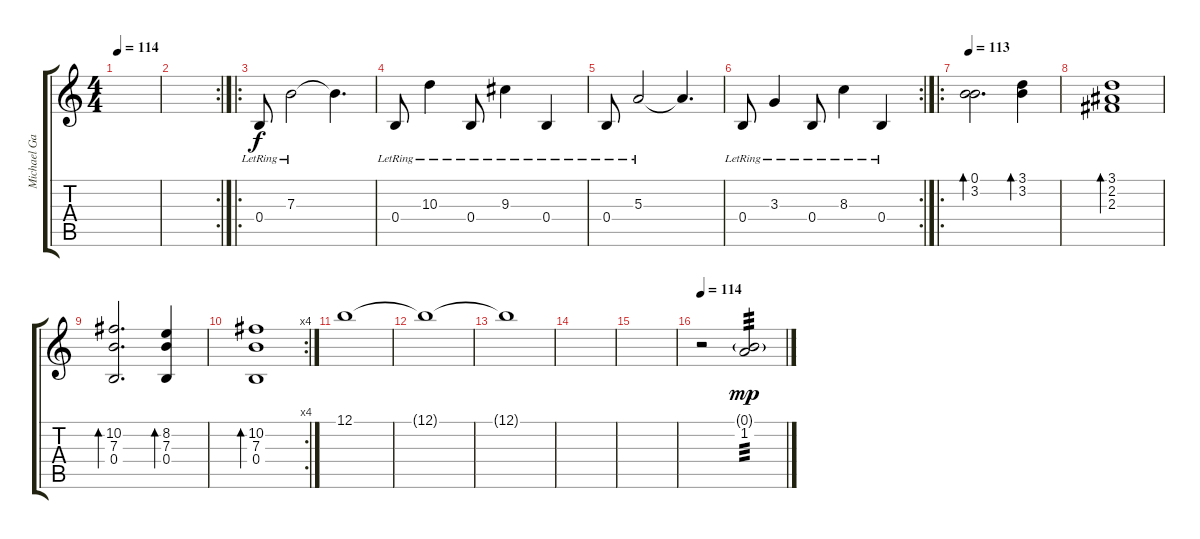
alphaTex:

\track ("Michael Gallagher" "Michael Ga") {solo instrument overdrivenguitar}
\staff {score tabs}
\tuning (B3 Ab3 E3 B2 Gb2 B1) {hide}
\ts (4 4)
\tempo 114
\clef g2
\ks c
|
\rc 2
|
\ro
0.4{lr}.8 7.3{lr}.2 7.3{t}.4{d} |
0.4{lr}.8 10.3{lr}.4 0.4{lr}.8 9.3{lr}.4 0.4{lr}.4 |
0.4{lr}.8 5.3{lr}.2 5.3{t}.4{d} |
\rc 2
0.4{lr}.8 3.3{lr}.4 0.4{lr}.8 8.3{lr}.4 0.4{lr}.4 |
\ro
\tempo 113
(0.1 3.2).2{d bd 120} (3.1 3.2).4{bd 120} |
(3.1 2.2 2.3).1{bd 240} |
(10.2 7.3 0.4).2{d bd 120} (8.2 7.3 0.4).4{bd 120} |
\rc 4
(10.2 7.3 0.4).1{bd 240} |
12.1.1 |
12.1{t}.1 |
12.1{t}.1 |
|
|
\tempo 114
r.2 (0.1{g} 1.2).2{tp 3 dy mp}
